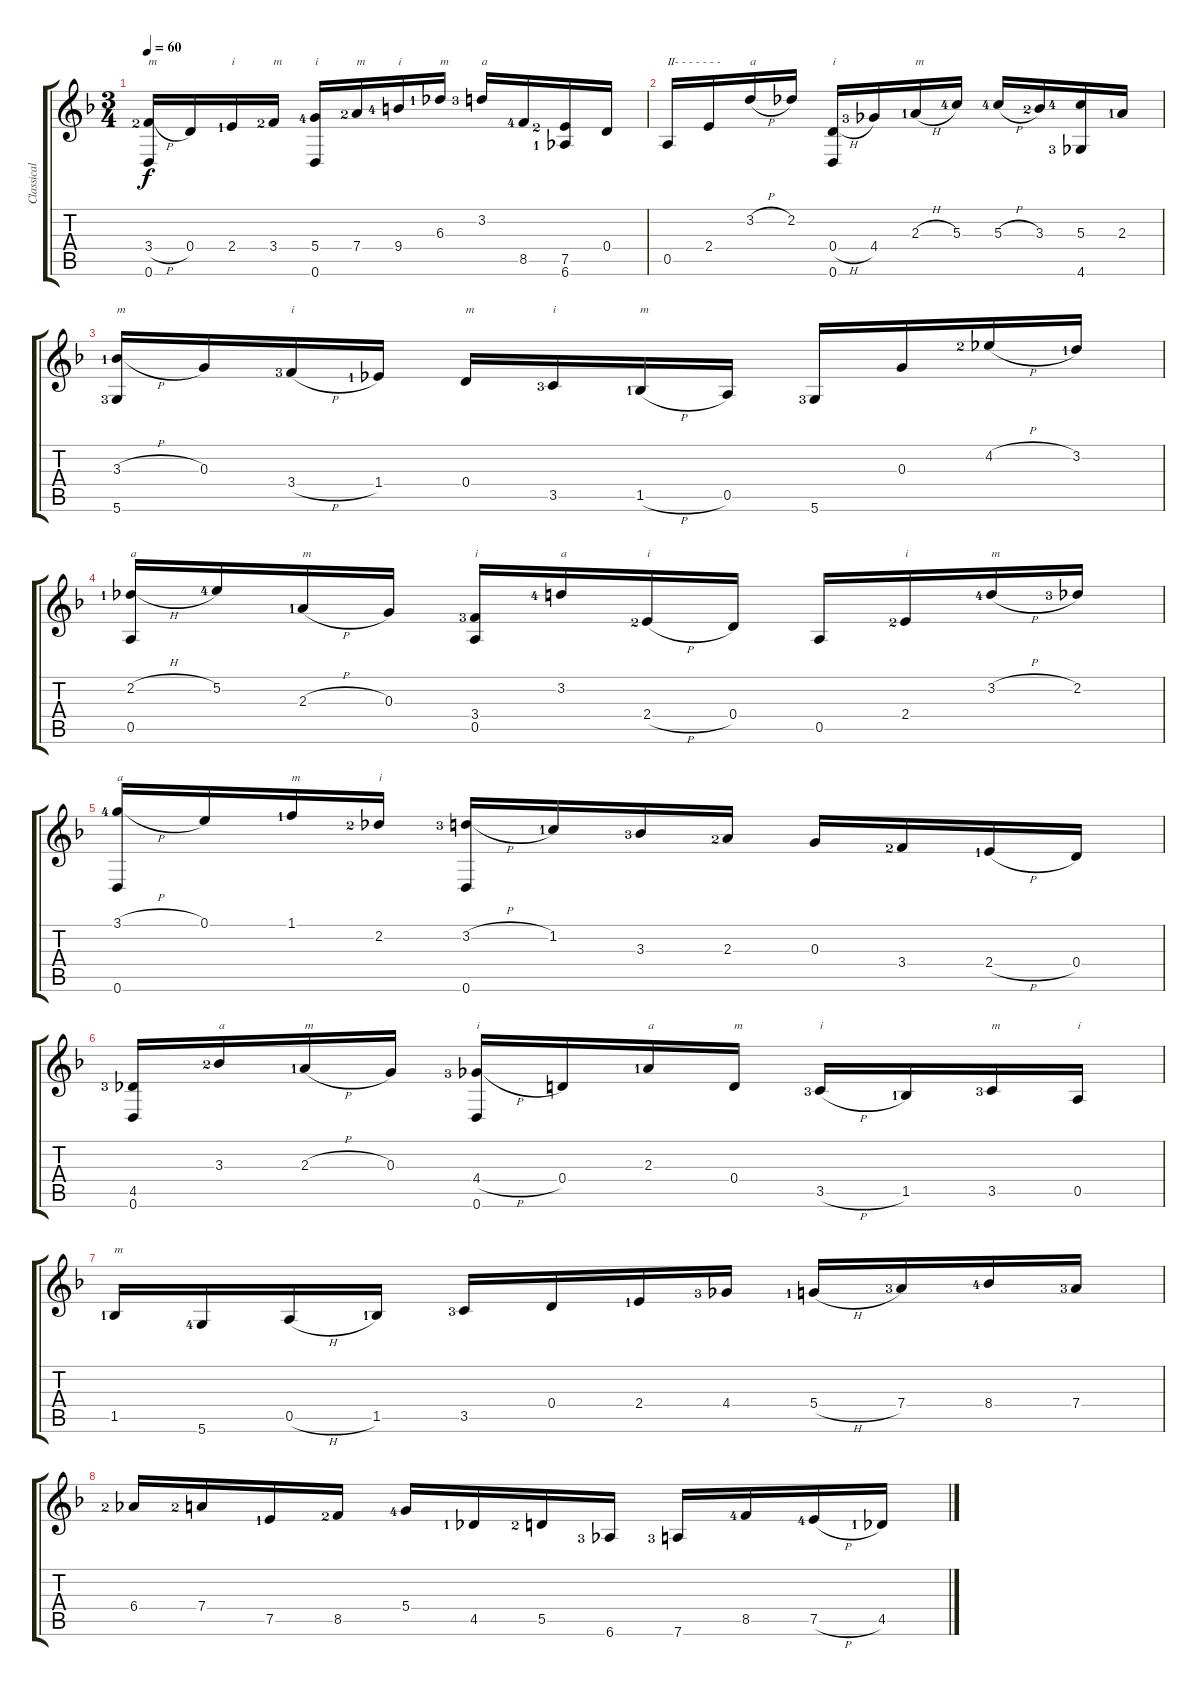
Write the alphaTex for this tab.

\track ("Classical Guitar" "Classical ") {instrument acousticguitarnylon}
\staff {score tabs}
\tuning (E4 B3 G3 D3 A2 D2) {hide}
\ts (3 4)
\tempo 60
\clef g2
\ks dminor
(3.4{h lf 3} 0.6).16{txt "m" dy f} 0.4.16 2.4{lf 2}.16{txt "i"} 3.4{lf 3}.16{txt "m"} (5.4{lf 5} 0.6).16{txt "i"} 7.4{lf 3}.16{txt "m"} 9.4{lf 5}.16{txt "i"} 6.3{lf 2}.16{txt "m"} 3.2{lf 4}.16{txt "a"} 8.5{lf 5}.16 (7.5{lf 3} 6.6{lf 2}).16 0.4.16 |
0.5.16{txt "II- - - - - - -"} 2.4.16 3.2{h}.16{txt "a"} 2.2.16 (0.4{h} 0.6).16{txt "i"} 4.4{lf 4}.16 2.3{h lf 2}.16{txt "m"} 5.3{lf 5}.16 5.3{h lf 5}.16 3.3{lf 3}.16 (5.3{lf 5} 4.6{lf 4}).16 2.3{lf 2}.16 |
(3.3{h lf 2} 5.6{lf 4}).16{txt "m"} 0.3.16 3.4{h lf 4}.16{txt "i"} 1.4{lf 2}.16 0.4.16{txt "m"} 3.5{lf 4}.16{txt "i"} 1.5{h lf 2}.16{txt "m"} 0.5.16 5.6{lf 4}.16 0.3.16 4.2{h lf 3}.16 3.2{lf 2}.16 |
(2.2{h lf 2} 0.5).16{txt "a"} 5.2{lf 5}.16 2.3{h lf 2}.16{txt "m"} 0.3.16 (3.4{lf 4} 0.5).16{txt "i"} 3.2{lf 5}.16{txt "a"} 2.4{h lf 3}.16{txt "i"} 0.4.16 0.5.16 2.4{lf 3}.16{txt "i"} 3.2{h lf 5}.16{txt "m"} 2.2{lf 4}.16 |
(3.1{h lf 5} 0.6).16{txt "a"} 0.1.16 1.1{lf 2}.16{txt "m"} 2.2{lf 3}.16{txt "i"} (3.2{h lf 4} 0.6).16 1.2{lf 2}.16 3.3{lf 4}.16 2.3{lf 3}.16 0.3.16 3.4{lf 3}.16 2.4{h lf 2}.16 0.4.16 |
(4.5{lf 4} 0.6).16 3.3{lf 3}.16{txt "a"} 2.3{h lf 2}.16{txt "m"} 0.3.16 (4.4{h lf 4} 0.6).16{txt "i"} 0.4.16 2.3{lf 2}.16{txt "a"} 0.4.16{txt "m"} 3.5{h lf 4}.16{txt "i"} 1.5{lf 2}.16 3.5{lf 4}.16{txt "m"} 0.5.16{txt "i"} |
1.5{lf 2}.16{txt "m"} 5.6{lf 5}.16 0.5{h}.16 1.5{lf 2}.16 3.5{lf 4}.16 0.4.16 2.4{lf 2}.16 4.4{lf 4}.16 5.4{h lf 2}.16 7.4{lf 4}.16 8.4{lf 5}.16 7.4{lf 4}.16 |
6.4{lf 3}.16 7.4{lf 3}.16 7.5{lf 2}.16 8.5{lf 3}.16 5.4{lf 5}.16 4.5{lf 2}.16 5.5{lf 3}.16 6.6{lf 4}.16 7.6{lf 4}.16 8.5{lf 5}.16 7.5{h lf 5}.16 4.5{lf 2}.16
